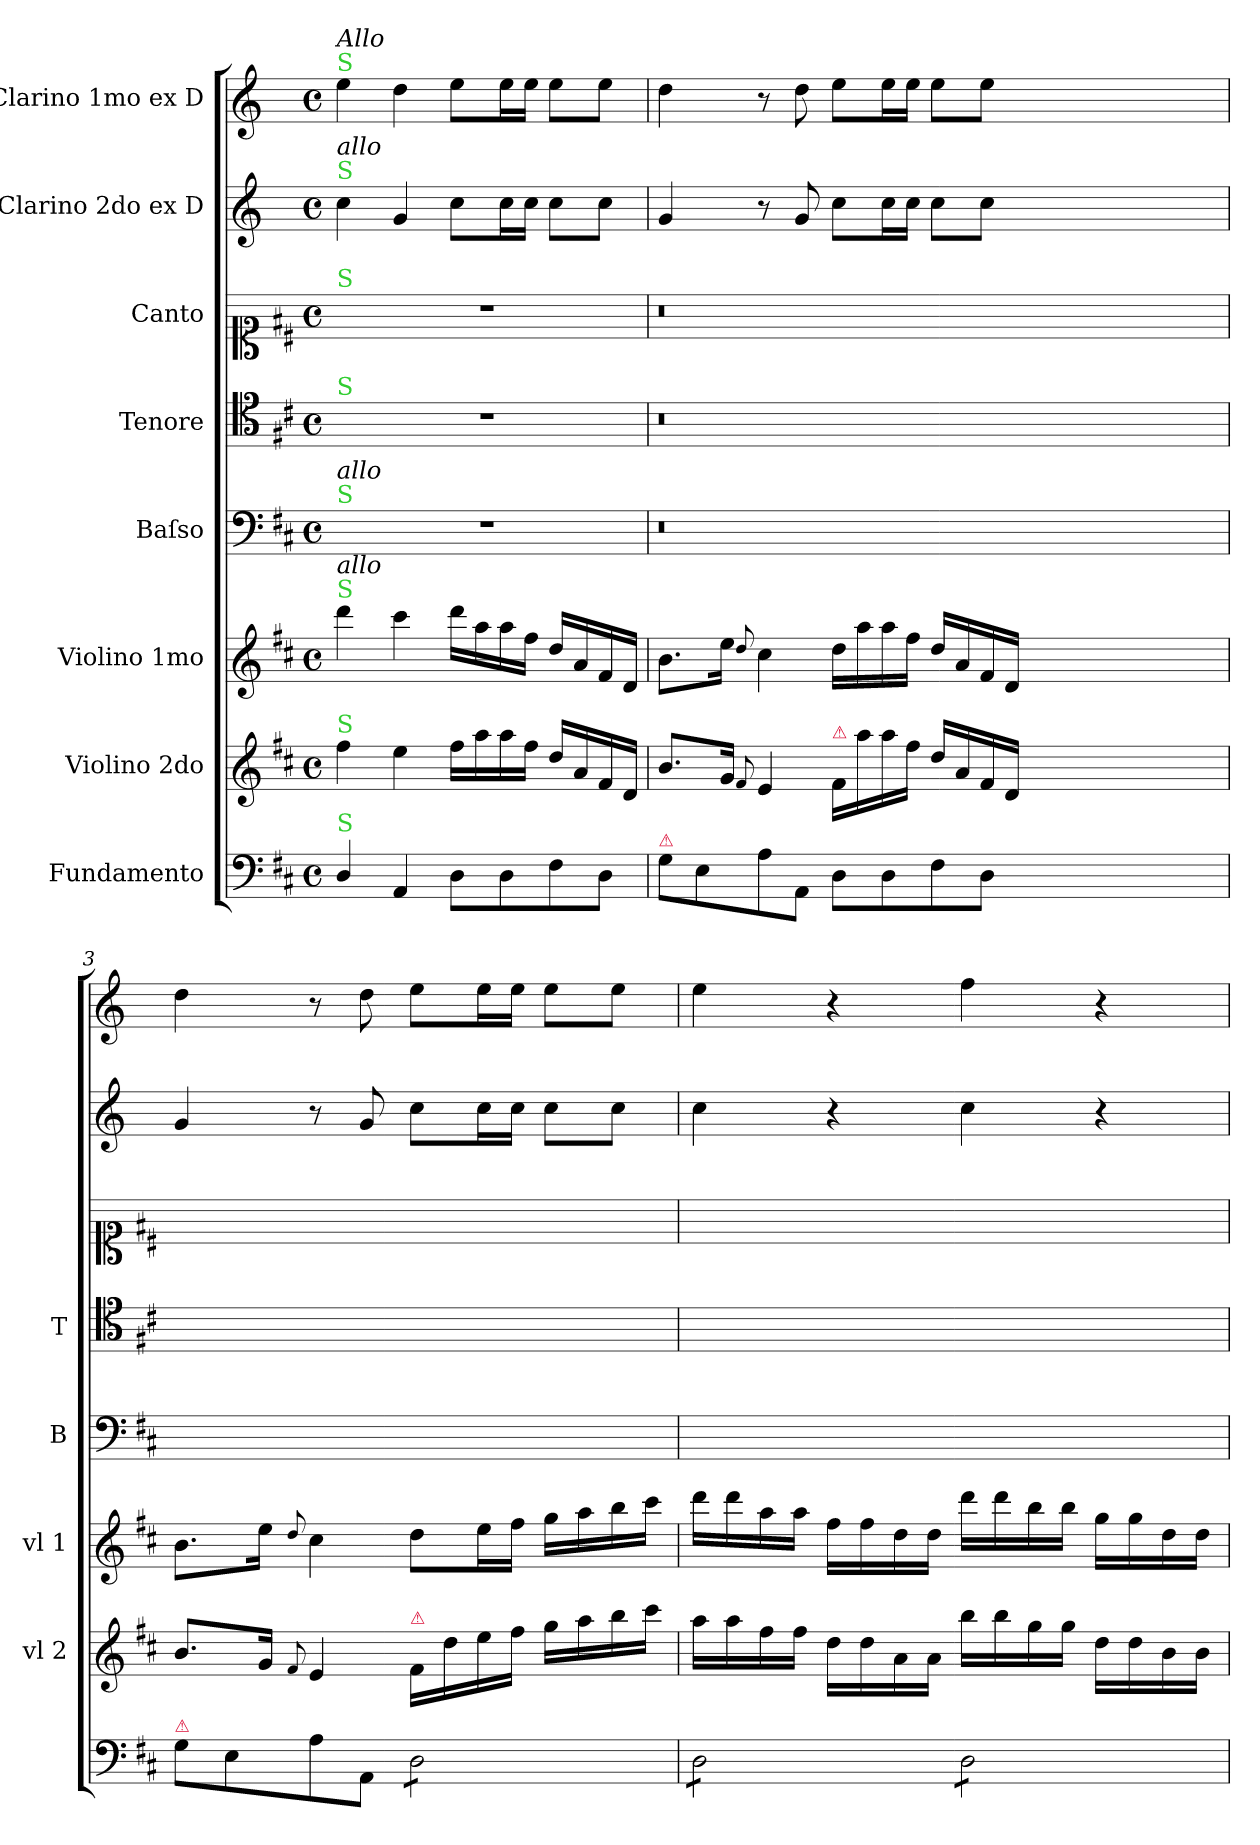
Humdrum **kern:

**kern	**kern	**kern	**kern	**kern	**kern	**kern	**kern
*part8	*part7	*part6	*part5	*part4	*part3	*part2	*part1
*staff8	*staff7	*staff6	*staff5	*staff4	*staff3	*staff2	*staff1
*I"Fundamento	*I"Violino 2do	*I"Violino 1mo	*I"Baſso	*I"Tenore	*I"Canto	*I"Clarino 2do ex D	*I"Clarino 1mo ex D
*	*I'vl 2	*I'vl 1	*I'B	*I'T	*	*	*
*clefF4	*clefG2	*clefG2	*clefF4	*clefC4	*clefC1	*clefG2	*clefG2
*	*	*	*	*	*	*ITrd-1c-2	*ITrd-1c-2
*k[f#c#]	*k[f#c#]	*k[f#c#]	*k[f#c#]	*k[f#c#]	*k[f#c#]	*k[f#c#]	*k[f#c#]
*M4/4	*M4/4	*M4/4	*M4/4	*M4/4	*M4/4	*M4/4	*M4/4
*met(c)	*met(c)	*met(c)	*met(c)	*met(c)	*met(c)	*met(c)	*met(c)
=1	=1	=1	=1	=1	=1	=1	=1
!	!	!	!	!	!	!	!LO:TX:a:color=limegreen:t=S
!	!	!	!	!	!	!	!LO:TX:a:i:t=Allo
!	!	!	!	!	!	!LO:TX:a:color=limegreen:t=S	!
!	!	!	!	!	!	!LO:TX:a:i:t=allo	!
!	!	!	!	!	!LO:TX:a:color=limegreen:t=S	!	!
!	!	!	!	!LO:TX:a:color=limegreen:t=S	!	!	!
!	!	!	!LO:TX:a:color=limegreen:t=S	!	!	!	!
!	!	!	!LO:TX:a:i:t=allo	!	!	!	!
!	!	!LO:TX:a:color=limegreen:t=S	!	!	!	!	!
!	!	!LO:TX:a:i:t=allo	!	!	!	!	!
!	!LO:TX:a:color=limegreen:t=S	!	!	!	!	!	!
!LO:TX:a:color=limegreen:t=S	!	!	!	!	!	!	!
4D/	4ff#\	4ddd\	1r	1r	1r	4dd\	4ff#\
4AA/	4ee\	4ccc#\	.	.	.	4a/	4ee\
8D\L	16ff#\LL	16ddd\LL	.	.	.	8dd\L	8ff#\L
.	16aa\	16aa\	.	.	.	.	.
8D\	16aa\	16aa\	.	.	.	16dd\L	16ff#\L
.	16ff#\JJ	16ff#\JJ	.	.	.	16dd\JJ	16ff#\JJ
8F#\	16dd/LL	16dd/LL	.	.	.	8dd\L	8ff#\L
.	16a/	16a/	.	.	.	.	.
8D\J	16f#/	16f#/	.	.	.	8dd\J	8ff#\J
.	16d/JJ	16d/JJ	.	.	.	.	.
=2	=2	=2	=2	=2	=2	=2	=2
!LO:TX:a:color=crimson:t=⚠	!	!	!	!	!	!	!
8G\L	8.b/L	8.b\L	0.r	0.r	0.r	4a/	4ee\
8E\	.	.	.	.	.	.	.
.	16g/Jk	16ee\Jk	.	.	.	.	.
.	8qqf#/	8qqdd/	.	.	.	.	.
8A\	4e/	4cc#\	.	.	.	8r	8r
8AA/J	.	.	.	.	.	8a/	8ee\
!	!LO:TX:a:color=crimson:t=⚠	!	!	!	!	!	!
8D\L	16f#/LL	16dd\LL	.	.	.	8dd\L	8ff#\L
.	16aa\	16aa\	.	.	.	.	.
8D\	16aa\	16aa\	.	.	.	16dd\L	16ff#\L
.	16ff#\JJ	16ff#\JJ	.	.	.	16dd\JJ	16ff#\JJ
8F#\	16dd/LL	16dd/LL	.	.	.	8dd\L	8ff#\L
.	16a/	16a/	.	.	.	.	.
8D\J	16f#/	16f#/	.	.	.	8dd\J	8ff#\J
.	16d/JJ	16d/JJ	.	.	.	.	.
0ryy	0ryy	0ryy	.	.	.	0ryy	0ryy
=3	=3	=3	=3	=3	=3	=3	=3
!LO:TX:a:color=crimson:t=⚠	!	!	!	!	!	!	!
8G\L	8.b/L	8.b\L	1ryy	1ryy	1ryy	4a/	4ee\
8E\	.	.	.	.	.	.	.
.	16g/Jk	16ee\Jk	.	.	.	.	.
.	8qqf#/	8qqdd/	.	.	.	.	.
8A\	4e/	4cc#\	.	.	.	8r	8r
8AA/J	.	.	.	.	.	8a/	8ee\
!	!LO:TX:a:color=crimson:t=⚠	!	!	!	!	!	!
*tremolo	*	*	*	*	*	*	*
8D\L	16f#/LL	8dd\L	.	.	.	8dd\L	8ff#\L
.	16dd\	.	.	.	.	.	.
8D\	16ee\	16ee\L	.	.	.	16dd\L	16ff#\L
.	16ff#\JJ	16ff#\JJ	.	.	.	16dd\JJ	16ff#\JJ
8D\	16gg\LL	16gg\LL	.	.	.	8dd\L	8ff#\L
.	16aa\	16aa\	.	.	.	.	.
8D\J	16bb\	16bb\	.	.	.	8dd\J	8ff#\J
.	16ccc#\JJ	16ccc#\JJ	.	.	.	.	.
=4	=4	=4	=4	=4	=4	=4	=4
8D\L	16aa\LL	16ddd\LL	1ryy	1ryy	1ryy	4dd\	4ff#\
.	16aa\	16ddd\	.	.	.	.	.
8D\	16ff#\	16aa\	.	.	.	.	.
.	16ff#\JJ	16aa\JJ	.	.	.	.	.
8D\	16dd\LL	16ff#\LL	.	.	.	4r	4r
.	16dd\	16ff#\	.	.	.	.	.
8D\J	16a\	16dd\	.	.	.	.	.
.	16a\JJ	16dd\JJ	.	.	.	.	.
8D\L	16bb\LL	16ddd\LL	.	.	.	4dd\	4gg\
.	16bb\	16ddd\	.	.	.	.	.
8D\	16gg\	16bb\	.	.	.	.	.
.	16gg\JJ	16bb\JJ	.	.	.	.	.
8D\	16dd\LL	16gg\LL	.	.	.	4r	4r
.	16dd\	16gg\	.	.	.	.	.
8D\J	16b\	16dd\	.	.	.	.	.
*Xtremolo	*	*	*	*	*	*	*
.	16b\JJ	16dd\JJ	.	.	.	.	.
=	=	=	=	=	=	=	=
*-	*-	*-	*-	*-	*-	*-	*-
